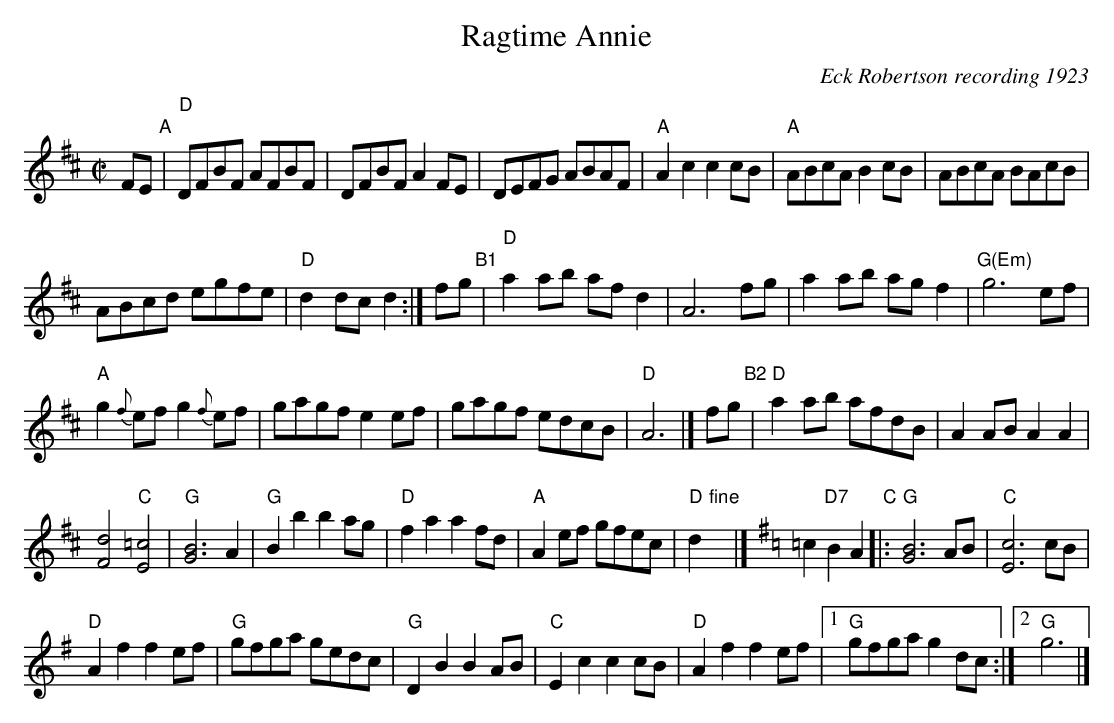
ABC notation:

X:1
T: Ragtime Annie
O: Eck Robertson recording 1923
M: C|
K: D
FE "A"|\
"D"DFBF AFBF | DFBF A2FE |\
DEFG ABAF | "A"A2c2 c2cB |\
"A"ABcA B2cB | ABcA BAcB |
ABcd egfe | "D"d2dc d2 :| fg "B1"|\
"D"a2ab afd2 | A6 fg |\
a2ab agf2 | "G(Em)"g6 ef |
"A"g2{f}ef g2{f}ef | gagf e2ef |\
gagf edcB | "D"A6 |] fg "B2"|\
"D"a2ab afdB | A2AB A2A2 |
[F4d4] "C"[E4=c4] | "G"[G6B6] A2 |\
"G"B2b2 b2ag | "D"f2a2 a2fd |\
"A"A2ef gfec | "D"d2 "fine"y |][K:G] =c2 "D7"B2A2 "C"|:\
"G"[G6B6] AB | "C"[E6c6] cB |
"D"A2f2 f2ef | "G"gfga gedc |\
"G"D2B2 B2AB | "C"E2c2 c2cB |\
"D"A2f2 f2ef |1 "G"gfga g2dc :|2 "G"g6 |]
